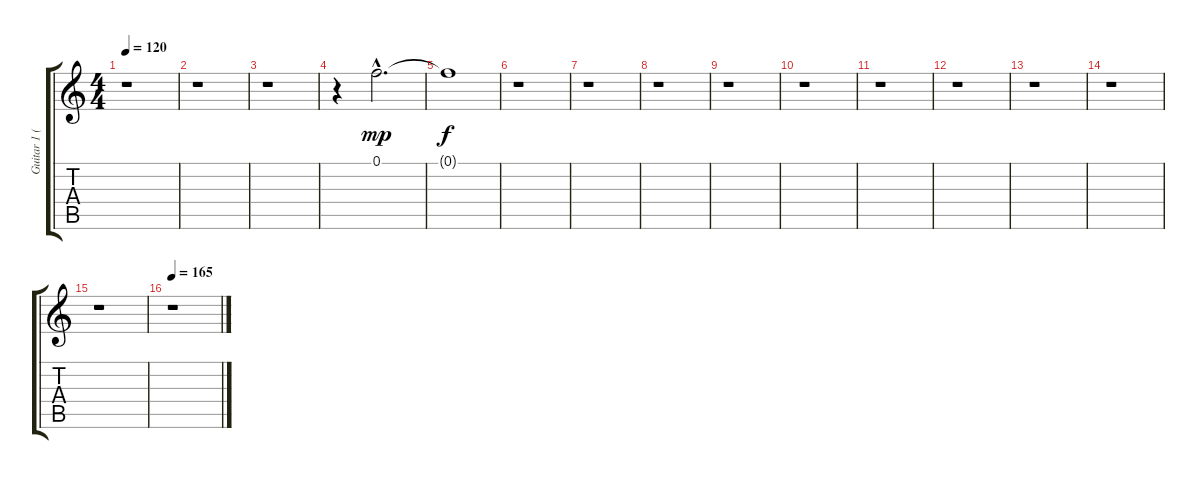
\track ("Guitar 1 (Clean)" "Guitar 1 (") {instrument electricguitarclean}
\staff {score tabs}
\tuning (F4 C4 Ab3 Eb3 Bb2 F2) {hide}
\ts (4 4)
\tempo 120
\clef g2
\ks c
r.1{dy f} |
r.1 |
r.1 |
r.4 0.1{hac}.2{d dy mp} |
0.1{t}.1{dy f} |
r.1 |
r.1 |
r.1 |
r.1 |
r.1 |
r.1 |
r.1 |
r.1 |
r.1 |
r.1 |
\tempo 165
r.1
